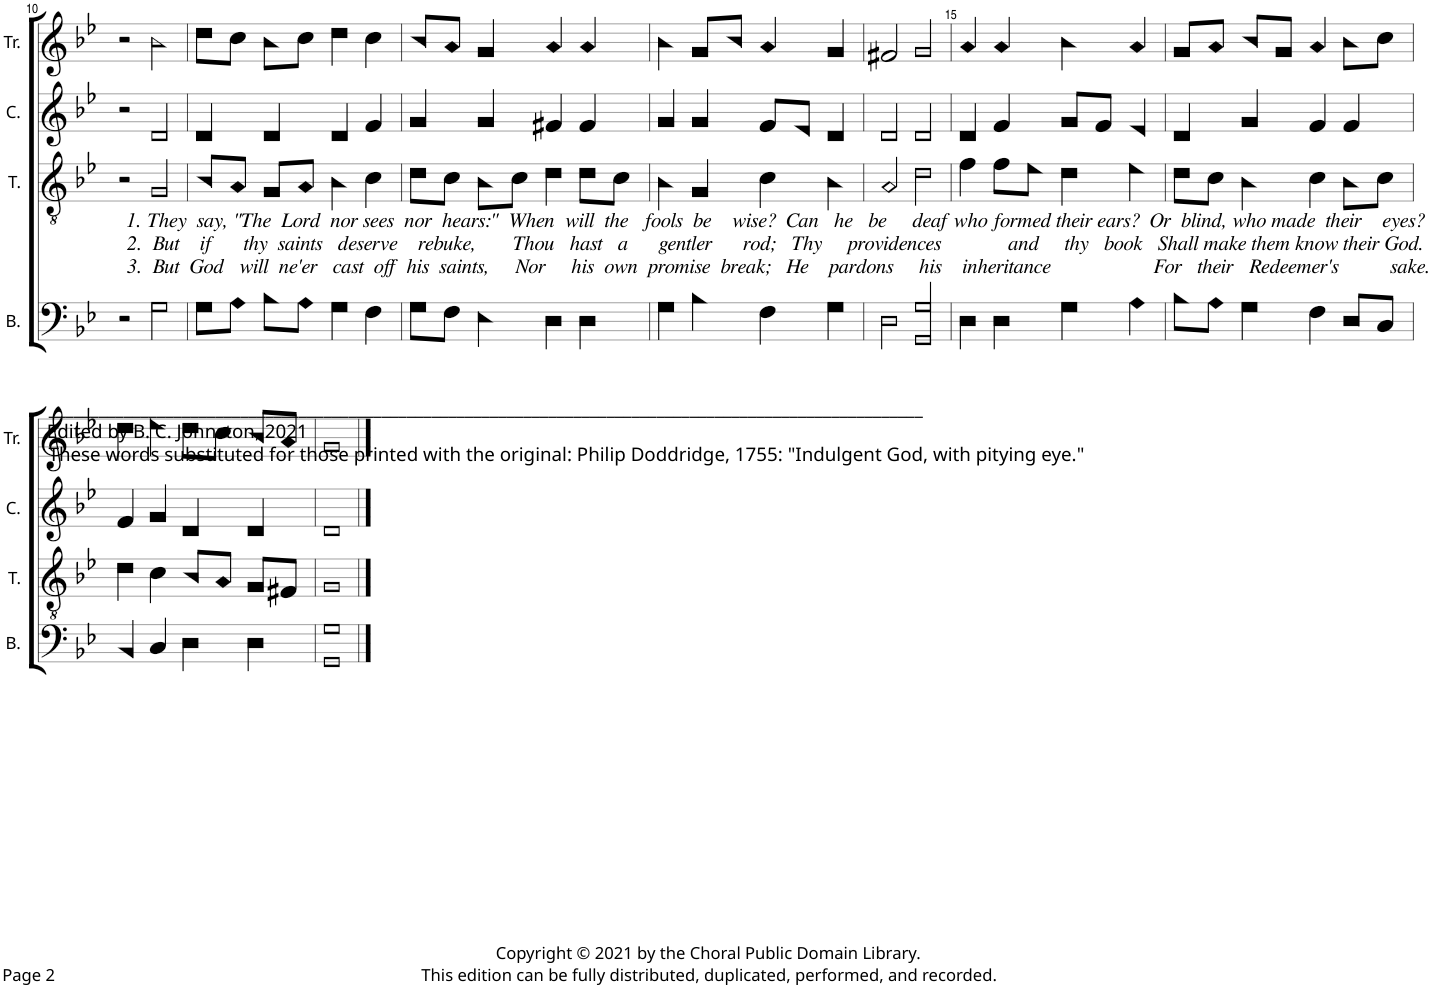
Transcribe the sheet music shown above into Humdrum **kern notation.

**kern	**kern	**kern	**kern
*part4	*part3	*part2	*part1
*staff4	*staff3	*staff2	*staff1
*I"B.	*I"T.	*I"C.	*I"Tr.
*I'B.	*I'T.	*I'C.	*I'Tr.
!!LO:PB:g=z
*clefF4	*clefGv2	*clefG2	*clefG2
*k[b-e-]	*k[b-e-]	*k[b-e-]	*k[b-e-]
*M2/2	*M2/2	*M2/2	*M2/2
*met(c|)	*met(c|)	*met(c|)	*met(c|)
=10	=10	=10	=10
2r	2r	2r	2r
!	!LO:TX:b:i:t=1. They  say, "The  Lord  nor sees  nor  hears&colon;"  When  will  the   fools  be    wise?  Can   he   be     deaf who formed their ears?  Or  blind, who made  their    eyes?	!	!
!	!LO:TX:b:t=2.  But    if      thy  saints   deserve    rebuke,       Thou   hast   a      gentler      rod;   Thy     providences             and     thy   book   Shall make them know their God.	!	!
!	!LO:TX:b:t=3.  But  God   will  ne'er   cast  off  his  saints,     Nor     his  own  promise  break;   He    pardons     his    inheritance                    For   their   Redeemer's          sake.	!	!
!LO:TX:b:t=_________________________________________________________________________________________________________	!	!	!
!LO:TX:b:t=Edited by B. C. Johnston, 2021	!	!	!
!LO:TX:b:t=These words substituted for those printed with the original&colon; Philip Doddridge, 1755&colon; "Indulgent God, with pitying eye."	!	!	!
2G!\	2G!/	2d!/	2b-!\
=11	=11	=11	=11
8G!\L	8B-!/L	4d!/	8dd!\L
8A!\J	8A!/J	.	8cc!\J
8B-!\L	8G!/L	4d!/	8b-!\L
8A!\J	8A!/J	.	8cc!\J
4G!\	4B-!\	4d!/	4dd!\
4F!\	4c!\	4f!/	4cc!\
=12	=12	=12	=12
8G!\L	8d!\L	4g!/	8b-!/L
8F!\J	8c!\J	.	8a!/J
4E-!\	8B-!\L	4g!/	4g!/
.	8c!\J	.	.
4D!\	4d!\	4f#X!/	4a!/
4D!\	8d!\L	4f#!/	4a!/
.	8c!\J	.	.
=13	=13	=13	=13
4G!\	4B-!\	4g!/	4b-!\
4B-!\	4G!/	4g!/	8g!/L
.	.	.	8b-!/J
4F!\	4c!\	8f!/L	4a!/
.	.	8e-!/J	.
4G!\	4B-!\	4d!/	4g!/
=14	=14	=14	=14
2D!\	2A!/	2d!/	2f#X!/
2GG!/ 2G!/	2d!\	2d!/	2g!/
=15	=15	=15	=15
4D!\	4f!\	4d!/	4a!/
4D!\	8f!\L	4f!/	4a!/
.	8e-!\J	.	.
4G!\	4d!\	8g!/L	4b-!\
.	.	8f!/J	.
4A!\	4e-!\	4e-!/	4a!/
=16	=16	=16	=16
8B-!\L	8d!\L	4d!/	8g!/L
8A!\J	8c!\J	.	8a!/J
4G!\	4B-!\	4g!/	8b-!/L
.	.	.	8g!/J
4F!\	4c!\	4f!/	4a!/
8D!/L	8B-!\L	4f!/	8b-!\L
8C!/J	8c!\J	.	8cc!\J
!!LO:LB:g=z
=17	=17	=17	=17
4BB-!/	4d!\	4f!/	4dd!\
4C!/	4c!\	4g!/	4ee-!\
4D!\	8B-!/L	4d!/	8dd!\L
.	8A!/J	.	8cc!\J
4D!\	8G!/L	4d!/	8b-!/L
.	8F#X!/J	.	8a!/J
=18	=18	=18	=18
1GG! 1G!	1G!	1d!	1g!
==	==	==	==
*-	*-	*-	*-
